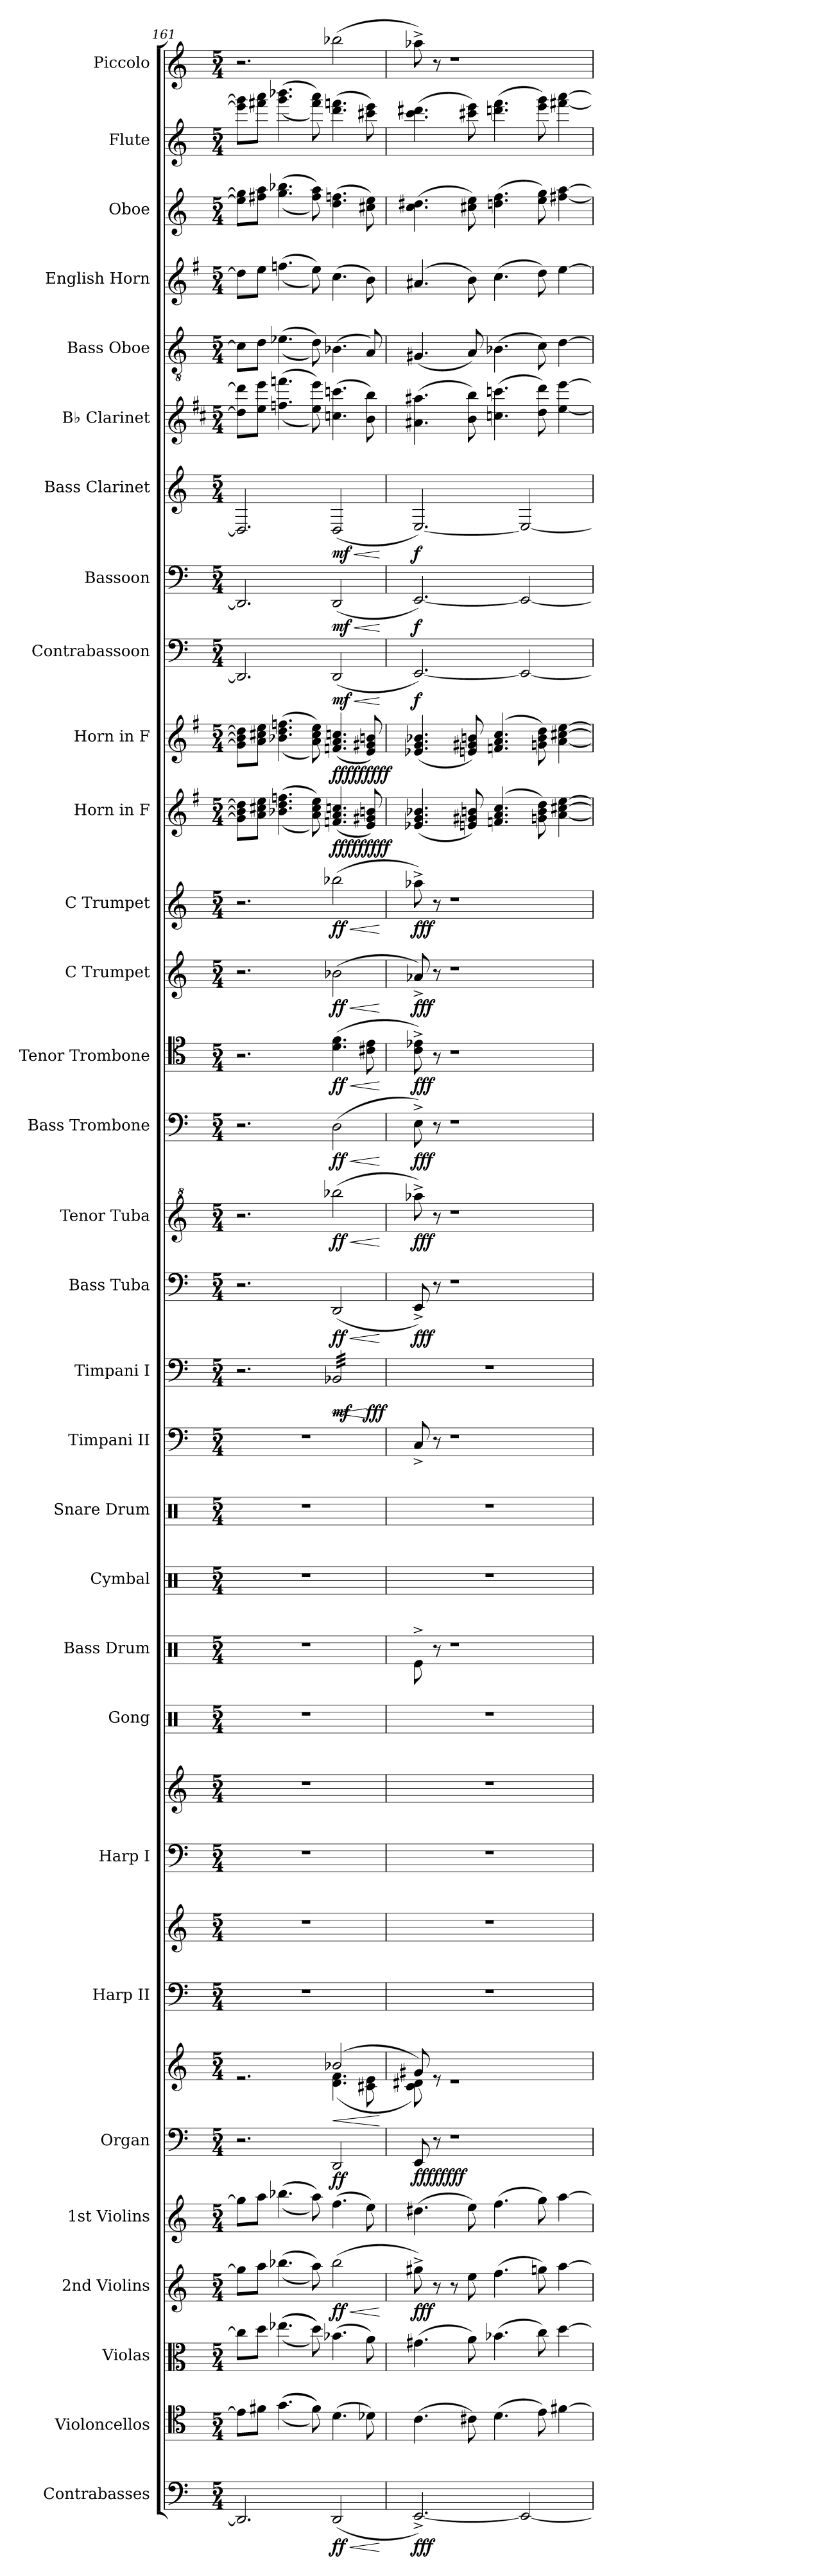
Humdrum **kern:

**kern	**dynam	**kern	**kern	**kern	**dynam	**kern	**kern	**kern	**dynam	**kern	**kern	**kern	**kern	**kern	**kern	**kern	**kern	**kern	**kern	**dynam	**kern	**dynam	**kern	**dynam	**kern	**dynam	**kern	**dynam	**kern	**dynam	**kern	**dynam	**kern	**dynam	**kern	**dynam	**kern	**dynam	**kern	**dynam	**kern	**dynam	**kern	**kern	**kern	**kern	**kern	**kern
*part31	*part31	*part30	*part29	*part28	*part28	*part27	*part26	*part26	*part26	*part25	*part25	*part24	*part24	*part23	*part22	*part21	*part20	*part19	*part18	*part18	*part17	*part17	*part16	*part16	*part15	*part15	*part14	*part14	*part13	*part13	*part12	*part12	*part11	*part11	*part10	*part10	*part9	*part9	*part8	*part8	*part7	*part7	*part6	*part5	*part4	*part3	*part2	*part1
*staff34	*staff34	*staff33	*staff32	*staff31	*staff31	*staff30	*staff29	*staff28	*staff28/29	*staff27	*staff26	*staff25	*staff24	*staff23	*staff22	*staff21	*staff20	*staff19	*staff18	*staff18	*staff17	*staff17	*staff16	*staff16	*staff15	*staff15	*staff14	*staff14	*staff13	*staff13	*staff12	*staff12	*staff11	*staff11	*staff10	*staff10	*staff9	*staff9	*staff8	*staff8	*staff7	*staff7	*staff6	*staff5	*staff4	*staff3	*staff2	*staff1
*I"Contrabasses	*	*I"Violoncellos	*I"Violas	*I"2nd Violins	*	*I"1st Violins	*I"Organ	*	*	*I"Harp II	*	*I"Harp I	*	*I"Gong	*I"Bass Drum	*I"Cymbal	*I"Snare Drum	*I"Timpani II	*I"Timpani I	*	*I"Bass Tuba	*	*I"Tenor Tuba	*	*I"Bass Trombone	*	*I"Tenor Trombone	*	*I"C Trumpet	*	*I"C Trumpet	*	*I"Horn in F	*	*I"Horn in F	*	*I"Contrabassoon	*	*I"Bassoon	*	*I"Bass Clarinet	*	*I"B♭ Clarinet	*I"Bass Oboe	*I"English Horn	*I"Oboe	*I"Flute	*I"Piccolo
*I'Cbs.	*	*I'Vcs.	*I'Vlas.	*I'Vlns.	*	*I'Vlns.	*I'Org.	*	*	*I'Hrp.	*	*I'Hrp.	*	*	*I'B. Dr.	*I'Cym.	*I'Sn. Dr.	*I'Timp.	*I'Timp.	*	*I'Tba.	*	*	*	*I'B. Tbn.	*	*I'T. Tbn.	*	*I'C Tpt.	*	*I'C Tpt.	*	*	*	*	*	*I'Cbsn.	*	*I'Bsn.	*	*I'B. Cl.	*	*I'B♭ Cl.	*	*I'E. Hn.	*I'Ob.	*I'Fl.	*I'Picc.
*clefF4	*	*clefC4	*clefC3	*clefG2	*	*clefG2	*clefF4	*clefG2	*	*clefF4	*clefG2	*clefF4	*clefG2	*clefX	*clefX	*clefX	*clefX	*clefF4	*clefF4	*	*clefF4	*	*clefG^2	*	*clefF4	*	*clefC4	*	*clefG2	*	*clefG2	*	*clefG2	*	*clefG2	*	*clefF4	*	*clefF4	*	*clefG2	*	*clefG2	*clefGv2	*clefG2	*clefG2	*clefG2	*clefG2
*ITrd7c12	*	*	*	*	*	*	*	*	*	*	*	*	*	*	*	*	*	*	*	*	*	*	*ITrd15c26	*	*	*	*	*	*	*	*	*	*ITrd4c7	*	*ITrd4c7	*	*ITrd7c12	*	*	*	*ITrd8c14	*	*ITrd1c2	*	*ITrd4c7	*	*	*ITrd-7c-12
*k[]	*	*k[]	*k[]	*k[]	*	*k[]	*k[]	*k[]	*	*k[]	*k[]	*k[]	*k[]	*k[]	*k[]	*k[]	*k[]	*k[]	*k[]	*	*k[]	*	*k[]	*	*k[]	*	*k[]	*	*k[]	*	*k[]	*	*k[]	*	*k[]	*	*k[]	*	*k[]	*	*k[]	*	*k[]	*k[]	*k[]	*k[]	*k[]	*k[]
*M5/4	*	*M5/4	*M5/4	*M5/4	*	*M5/4	*M5/4	*M5/4	*	*M5/4	*M5/4	*M5/4	*M5/4	*M5/4	*M5/4	*M5/4	*M5/4	*M5/4	*M5/4	*	*M5/4	*	*M5/4	*	*M5/4	*	*M5/4	*	*M5/4	*	*M5/4	*	*M5/4	*	*M5/4	*	*M5/4	*	*M5/4	*	*M5/4	*	*M5/4	*M5/4	*M5/4	*M5/4	*M5/4	*M5/4
=161	=161	=161	=161	=161	=161	=161	=161	=161	=161	=161	=161	=161	=161	=161	=161	=161	=161	=161	=161	=161	=161	=161	=161	=161	=161	=161	=161	=161	=161	=161	=161	=161	=161	=161	=161	=161	=161	=161	=161	=161	=161	=161	=161	=161	=161	=161	=161	=161
*	*	*	*	*	*	*	*	*^	*	*	*	*	*	*	*	*	*	*	*	*	*	*	*	*	*	*	*	*	*	*	*	*	*	*	*	*	*	*	*	*	*	*	*	*	*	*	*	*
2.DDD/]	.	8e\L]	8cc\L]	8gg\L]	.	8gg\L]	2.r	2.re	2.ryy	.	4%5r	4%5r	4%5r	4%5r	4%5r	4%5r	4%5r	4%5r	4%5r	2.r	.	2.r	.	2.r	.	2.r	.	2.r	.	2.r	.	2.r	.	8c\] 8e\] 8g\]L	.	8c\] 8e\] 8g\]L	.	2.DDD/]	.	2.DD/]	.	2.DD/]	.	8cc\] 8ccc\]L	8c\L]	8g\L]	8ee\] 8gg\]L	8eee\] 8ggg\]L	2.r
.	.	8f#X\J	8dd\J	8aa\J	.	8aa\J	.	.	.	.	.	.	.	.	.	.	.	.	.	.	.	.	.	.	.	.	.	.	.	.	.	.	.	8d\ 8f#X\ 8a\J	.	8d\ 8f#X\ 8a\J	.	.	.	.	.	.	.	8dd\ 8ddd\J	8d\J	8a\J	8ff#X\ 8aa\J	8fff#X\ 8aaa\J	.
.	.	(((4.g\	(((4.ee-X\	((4.bb-X\	.	((4.bb-X\	.	.	.	.	.	.	.	.	.	.	.	.	.	.	.	.	.	.	.	.	.	.	.	.	.	.	.	((4.e-X\ 4.g\ 4.b-X\	.	((4.e-X\ 4.g\ 4.b-X\	.	.	.	.	.	.	.	((4.ee-X\ 4.eee-X\	((4.e-X\	((4.b-X\	((4.gg\ 4.bb-X\	((4.ggg\ 4.bbb-X\	.
.	.	8f#\)))	8dd\)))	8aa\))	.	8aa\))	.	.	.	.	.	.	.	.	.	.	.	.	.	.	.	.	.	.	.	.	.	.	.	.	.	.	.	8d\ 8f#\ 8a\))	.	8d\ 8f#\ 8a\))	.	.	.	.	.	.	.	8dd\ 8ddd\))	8d\))	8a\))	8ff#\ 8aa\))	8fff#\ 8aaa\))	.
!	!LO:HP:b	!	!	!	!LO:HP:b	!	!	!	!	!LO:HP:b	!	!	!	!	!	!	!	!	!	!	!LO:HP:b	!	!LO:HP:b	!	!LO:HP:b	!	!LO:HP:b	!	!LO:HP:b	!	!LO:HP:b	!	!LO:HP:b	!	!	!	!	!	!LO:HP:b	!	!LO:HP:b	!	!LO:HP:b	!	!	!	!	!	!
!	!LO:DY:n=1:b	!	!	!	!LO:DY:n=1:b	!	!	!	!	!LO:DY:n=1:b=2	!	!	!	!	!	!	!	!	!	!	!	!	!	!	!	!	!	!	!	!	!	!	!	!	!	!	!	!	!	!	!	!	!	!	!	!	!	!	!
!	!	!	!	!	!	!	!	!	!	!LO:DY:n=2:b	!	!	!	!	!	!	!	!	!	!	!LO:DY:n=1:b	!	!LO:DY:n=1:b	!	!LO:DY:n=1:b	!	!LO:DY:n=1:b	!	!LO:DY:n=1:b	!	!LO:DY:n=1:b	!	!LO:DY:n=1:b	!	!LO:DY:b	!	!	!	!	!	!	!	!	!	!	!	!	!	!
!	!	!	!	!	!	!	!	!	!	!	!	!	!	!	!	!	!	!	!	!	!	!	!	!	!	!	!	!	!	!	!	!	!	!	!LO:DY:n=1:b	!	!	!	!	!	!	!	!	!	!	!	!	!	!
!	!	!	!	!	!	!	!	!	!	!	!	!	!	!	!	!	!	!	!	!	!	!	!	!	!	!	!	!	!	!	!	!	!	!	!LO:DY:n=2:b	!	!LO:DY:b	!	!	!	!	!	!	!	!	!	!	!	!
!	!	!	!	!	!	!	!	!	!	!	!	!	!	!	!	!	!	!	!	!	!	!	!	!	!	!	!	!	!	!	!	!	!	!	!	!	!LO:DY:n=1:b	!	!	!	!	!	!	!	!	!	!	!	!
!	!	!	!	!	!	!	!	!	!	!	!	!	!	!	!	!	!	!	!	!	!	!	!	!	!	!	!	!	!	!	!	!	!	!	!	!	!LO:DY:n=2:b	!	!LO:DY:n=1:b	!	!LO:DY:n=1:b	!	!LO:DY:n=1:b	!	!	!	!	!	!
*	*	*	*	*	*	*	*	*	*	*	*	*	*	*	*	*	*	*	*	*tremolo	*	*	*	*	*	*	*	*	*	*	*	*	*	*	*	*	*	*	*	*	*	*	*	*	*	*	*	*	*
(2DDD/	< ff	(4.d\	(4.b-X\	(2bb-\	< ff	(4.ff\	2DD/	(2b-X/	(4.d\ 4.f\	< f f	.	.	.	.	.	.	.	.	.	32BB-X/LLL	< mf	(2DD/	< ff	(2b-X\	< ff	(2D\	< ff	(4.d\ 4.f\	< ff	(2b-X\	< ff	(2bb-X\	< ff	(4.B-X/ 4.d/ 4.fn/	fff fff fff	(4.B-X/ 4.d/ 4.fn/	fff fff fff	(2DDD/	< mf	(2DD/	< mf	(2DD/	< mf	(4.b-X\ 4.bb-X\	(4.B-X\	(4.f\	(4.dd\ 4.ffn\	(4.ddd\ 4.fffn\	(2bbb-X\
.	.	.	.	.	.	.	.	.	.	.	.	.	.	.	.	.	.	.	.	32BB-X/	.	.	.	.	.	.	.	.	.	.	.	.	.	.	.	.	.	.	.	.	.	.	.	.	.	.	.	.	.
.	.	.	.	.	.	.	.	.	.	.	.	.	.	.	.	.	.	.	.	32BB-X/	.	.	.	.	.	.	.	.	.	.	.	.	.	.	.	.	.	.	.	.	.	.	.	.	.	.	.	.	.
.	.	.	.	.	.	.	.	.	.	.	.	.	.	.	.	.	.	.	.	32BB-X/	.	.	.	.	.	.	.	.	.	.	.	.	.	.	.	.	.	.	.	.	.	.	.	.	.	.	.	.	.
.	.	.	.	.	.	.	.	.	.	.	.	.	.	.	.	.	.	.	.	32BB-/	.	.	.	.	.	.	.	.	.	.	.	.	.	.	.	.	.	.	.	.	.	.	.	.	.	.	.	.	.
.	.	.	.	.	.	.	.	.	.	.	.	.	.	.	.	.	.	.	.	32BB-/	.	.	.	.	.	.	.	.	.	.	.	.	.	.	.	.	.	.	.	.	.	.	.	.	.	.	.	.	.
.	.	.	.	.	.	.	.	.	.	.	.	.	.	.	.	.	.	.	.	32BB-/	.	.	.	.	.	.	.	.	.	.	.	.	.	.	.	.	.	.	.	.	.	.	.	.	.	.	.	.	.
.	.	.	.	.	.	.	.	.	.	.	.	.	.	.	.	.	.	.	.	32BB-/	.	.	.	.	.	.	.	.	.	.	.	.	.	.	.	.	.	.	.	.	.	.	.	.	.	.	.	.	.
.	.	.	.	.	.	.	.	.	.	.	.	.	.	.	.	.	.	.	.	32BB-/	.	.	.	.	.	.	.	.	.	.	.	.	.	.	.	.	.	.	.	.	.	.	.	.	.	.	.	.	.
.	.	.	.	.	.	.	.	.	.	.	.	.	.	.	.	.	.	.	.	32BB-/	.	.	.	.	.	.	.	.	.	.	.	.	.	.	.	.	.	.	.	.	.	.	.	.	.	.	.	.	.
.	.	.	.	.	.	.	.	.	.	.	.	.	.	.	.	.	.	.	.	32BB-/	.	.	.	.	.	.	.	.	.	.	.	.	.	.	.	.	.	.	.	.	.	.	.	.	.	.	.	.	.
.	.	.	.	.	.	.	.	.	.	.	.	.	.	.	.	.	.	.	.	32BB-/	.	.	.	.	.	.	.	.	.	.	.	.	.	.	.	.	.	.	.	.	.	.	.	.	.	.	.	.	.
!	!	!	!	!	!	!	!	!	!	!	!	!	!	!	!	!	!	!	!	!	!LO:DY:n=2:b	!	!	!	!	!	!	!	!	!	!	!	!	!	!	!	!	!	!	!	!	!	!	!	!	!	!	!	!
.	.	8d-X\)	8a\)	.	.	8ee\)	.	.	8c#X\ 8e\	.	.	.	.	.	.	.	.	.	.	32BB-/	[ fff	.	.	.	.	.	.	8c#X\ 8e\	.	.	.	.	.	8A/ 8c#X/ 8en/)	.	8A/ 8c#X/ 8en/)	.	.	.	.	.	.	.	8a\ 8aa\)	8A/)	8e\)	8cc#X\ 8ee\)	8ccc#X\ 8eee\)	.
.	.	.	.	.	.	.	.	.	.	.	.	.	.	.	.	.	.	.	.	32BB-/	.	.	.	.	.	.	.	.	.	.	.	.	.	.	.	.	.	.	.	.	.	.	.	.	.	.	.	.	.
.	.	.	.	.	.	.	.	.	.	.	.	.	.	.	.	.	.	.	.	32BB-/	.	.	.	.	.	.	.	.	.	.	.	.	.	.	.	.	.	.	.	.	.	.	.	.	.	.	.	.	.
.	.	.	.	.	.	.	.	.	.	.	.	.	.	.	.	.	.	.	.	32BB-/JJJ	.	.	.	.	.	.	.	.	.	.	.	.	.	.	.	.	.	.	.	.	.	.	.	.	.	.	.	.	.
*	*	*	*	*	*	*	*	*	*	*	*	*	*	*	*	*	*	*	*	*Xtremolo	*	*	*	*	*	*	*	*	*	*	*	*	*	*	*	*	*	*	*	*	*	*	*	*	*	*	*	*	*
*	*	*	*	*	*	*	*	*v	*v	*	*	*	*	*	*	*	*	*	*	*	*	*	*	*	*	*	*	*	*	*	*	*	*	*	*	*	*	*	*	*	*	*	*	*	*	*	*	*	*
.	[	.	.	.	[	.	.	.	[	.	.	.	.	.	.	.	.	.	.	.	.	[	.	[	.	[	.	[	.	[	.	[	.	.	.	.	.	[	.	[	.	[	.	.	.	.	.	.
=162	=162	=162	=162	=162	=162	=162	=162	=162	=162	=162	=162	=162	=162	=162	=162	=162	=162	=162	=162	=162	=162	=162	=162	=162	=162	=162	=162	=162	=162	=162	=162	=162	=162	=162	=162	=162	=162	=162	=162	=162	=162	=162	=162	=162	=162	=162	=162	=162
*	*	*	*	*	*	*	*	*^	*	*	*	*	*	*	*	*	*	*	*	*	*	*	*	*	*	*	*	*	*	*	*	*	*	*	*	*	*	*	*	*	*	*	*	*	*	*	*	*
!	!LO:DY:b	!	!	!	!LO:DY:b	!	!	!	!	!LO:DY:b=2	!	!	!	!	!	!	!	!	!	!	!	!	!	!	!	!	!	!	!	!	!	!	!	!	!	!	!	!	!	!	!	!	!	!	!	!	!	!	!
!	!	!	!	!	!	!	!	!	!	!LO:DY:n=1:b	!	!	!	!	!	!	!	!	!	!	!	!	!	!	!	!	!	!	!	!	!	!	!	!	!	!	!	!	!	!	!	!	!	!	!	!	!	!	!
!	!	!	!	!	!	!	!	!	!	!LO:DY:n=2:b	!	!	!	!	!	!	!	!	!	!	!	!	!	!	!	!	!	!	!	!	!	!	!	!	!	!	!	!	!	!	!	!	!	!	!	!	!	!	!
!	!	!	!	!	!	!	!	!	!	!LO:DY:n=3:b	!	!	!	!	!	!	!	!	!	!	!	!	!LO:DY:b	!	!LO:DY:b	!	!LO:DY:b	!	!LO:DY:b	!	!LO:DY:b	!	!LO:DY:b	!	!	!	!	!	!LO:DY:b	!	!LO:DY:b	!	!LO:DY:b	!	!	!	!	!	!
[2.EEE^/)	fff	(4.c\	(4.g#X\	8gg#X^\)	fff	(4.dd#X\	8EE/	8g#X/)	8c\ 8d#X\)	ff ff ff ff	4%5r	4%5r	4%5r	4%5r	4%5r	8Re^\	4%5r	4%5r	8C^/	4%5r	.	8EE^/)	fff	8a-X^\)	fff	8E^\)	fff	8c\^ 8e-X\^)	fff	8a-X^/)	fff	8aa-X^\)	fff	(4.A-X/ 4.c/ 4.e-X/	.	(4.A-X/ 4.c/ 4.e-X/	.	[2.EEE/)	f	[2.EE/)	f	[2.EE/)	f	(4.g#X\ 4.gg#X\	(4.G#X/	(4.d#X/	(4.cc\ 4.dd#X\	(4.ccc\ 4.ddd#X\	8aaa-X^\)
.	.	.	.	8r	.	.	8r	8re	1ryy	.	.	.	.	.	.	8r	.	.	8r	.	.	8r	.	8r	.	8r	.	8r	.	8r	.	8r	.	.	.	.	.	.	.	.	.	.	.	.	.	.	.	.	8r
.	.	.	.	8r	.	.	1r	1re	.	.	.	.	.	.	.	1r	.	.	1r	.	.	1r	.	1r	.	1r	.	1r	.	1r	.	1r	.	.	.	.	.	.	.	.	.	.	.	.	.	.	.	.	1r
.	.	8c#X\)	8a\)	8ee\	.	8ee\)	.	.	.	.	.	.	.	.	.	.	.	.	.	.	.	.	.	.	.	.	.	.	.	.	.	.	.	8An/ 8c#X/ 8en/)	.	8An/ 8c#X/ 8en/)	.	.	.	.	.	.	.	8a\ 8aa\)	8A/)	8e\)	8cc#X\ 8ee\)	8ccc#X\ 8eee\)	.
.	.	(4.d\	(4.b-X\	(4.ff\	.	(4.ff\	.	.	.	.	.	.	.	.	.	.	.	.	.	.	.	.	.	.	.	.	.	.	.	.	.	.	.	(4.B-X/ 4.d/ 4.f/	.	(4.B-X/ 4.d/ 4.f/	.	.	.	.	.	.	.	(4.b-X\ 4.bb-X\	(4.B-X\	(4.f\	(4.ddn\ 4.ff\	(4.dddn\ 4.fff\	.
2EEE/_	.	.	.	.	.	.	.	.	.	.	.	.	.	.	.	.	.	.	.	.	.	.	.	.	.	.	.	.	.	.	.	.	.	.	.	.	.	2EEE/_	.	2EE/_	.	2EE/_	.	.	.	.	.	.	.
.	.	8e\)	8cc\)	8ggn\)	.	8gg\)	.	.	.	.	.	.	.	.	.	.	.	.	.	.	.	.	.	.	.	.	.	.	.	.	.	.	.	8cn\ 8e\ 8g\)	.	8cn\ 8e\ 8g\)	.	.	.	.	.	.	.	8cc\ 8ccc\)	8c\)	8g\)	8ee\ 8gg\)	8eee\ 8ggg\)	.
.	.	[4f#X\	[4dd\	[4aa\	.	[4aa\	.	.	.	.	.	.	.	.	.	.	.	.	.	.	.	.	.	.	.	.	.	.	.	.	.	.	.	[4d\ [4f#X\ [4a\	.	[4d\ [4f#X\ [4a\	.	.	.	.	.	.	.	[4dd\ [4ddd\	[4d\	[4a\	[4ff#X\ [4aa\	[4fff#X\ [4aaa\	.
.	.	.	.	.	.	.	.	.	8ryy	.	.	.	.	.	.	.	.	.	.	.	.	.	.	.	.	.	.	.	.	.	.	.	.	.	.	.	.	.	.	.	.	.	.	.	.	.	.	.	.
*	*	*	*	*	*	*	*	*v	*v	*	*	*	*	*	*	*	*	*	*	*	*	*	*	*	*	*	*	*	*	*	*	*	*	*	*	*	*	*	*	*	*	*	*	*	*	*	*	*	*
=	=	=	=	=	=	=	=	=	=	=	=	=	=	=	=	=	=	=	=	=	=	=	=	=	=	=	=	=	=	=	=	=	=	=	=	=	=	=	=	=	=	=	=	=	=	=	=	=
*-	*-	*-	*-	*-	*-	*-	*-	*-	*-	*-	*-	*-	*-	*-	*-	*-	*-	*-	*-	*-	*-	*-	*-	*-	*-	*-	*-	*-	*-	*-	*-	*-	*-	*-	*-	*-	*-	*-	*-	*-	*-	*-	*-	*-	*-	*-	*-	*-
